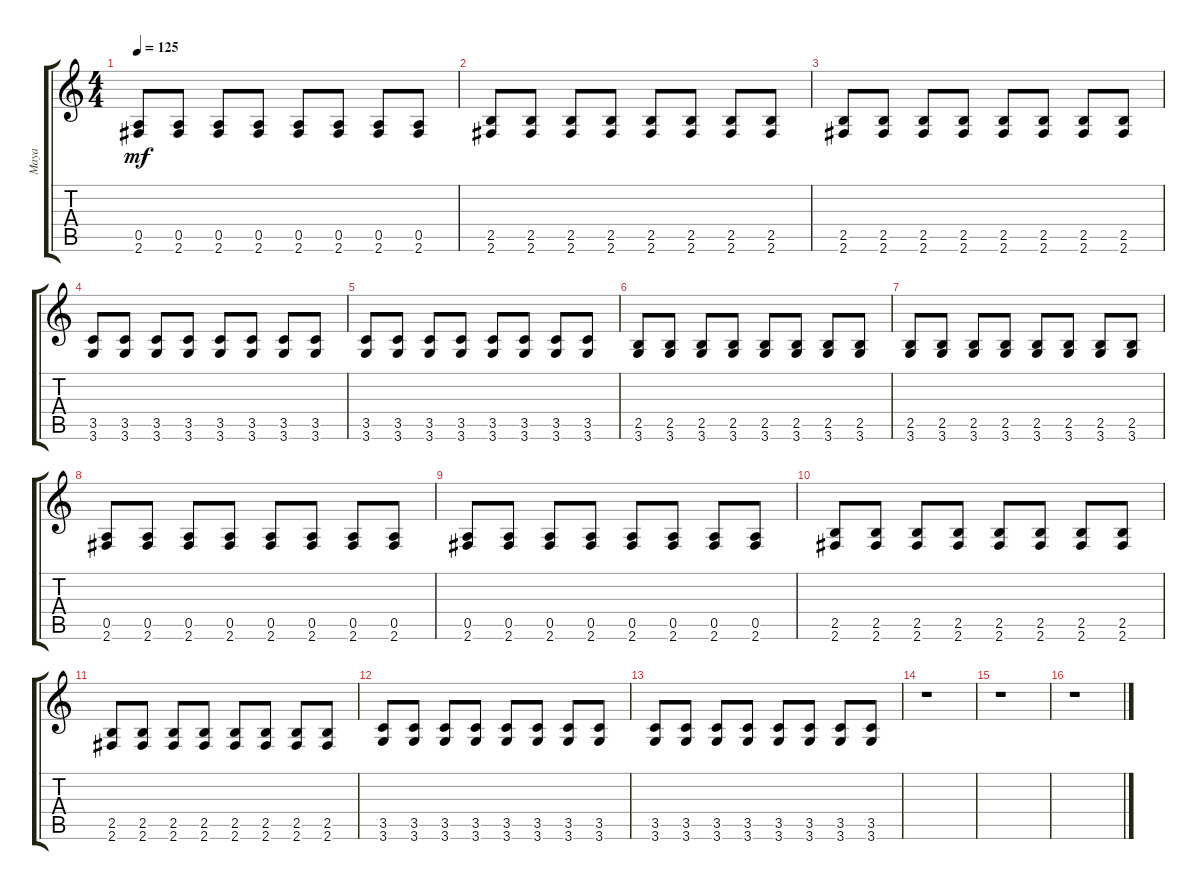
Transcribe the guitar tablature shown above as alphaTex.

\track ("Maya" "Maya") {instrument distortionguitar}
\staff {score tabs}
\tuning (E4 B3 G3 D3 A2 E2) {hide}
\ts (4 4)
\tempo 125
\clef g2
\ks c
(0.5 2.6).8{dy mf} (0.5 2.6).8 (0.5 2.6).8 (0.5 2.6).8 (0.5 2.6).8 (0.5 2.6).8 (0.5 2.6).8 (0.5 2.6).8 |
(2.5 2.6).8 (2.5 2.6).8 (2.5 2.6).8 (2.5 2.6).8 (2.5 2.6).8 (2.5 2.6).8 (2.5 2.6).8 (2.5 2.6).8 |
(2.5 2.6).8 (2.5 2.6).8 (2.5 2.6).8 (2.5 2.6).8 (2.5 2.6).8 (2.5 2.6).8 (2.5 2.6).8 (2.5 2.6).8 |
(3.5 3.6).8 (3.5 3.6).8 (3.5 3.6).8 (3.5 3.6).8 (3.5 3.6).8 (3.5 3.6).8 (3.5 3.6).8 (3.5 3.6).8 |
(3.5 3.6).8 (3.5 3.6).8 (3.5 3.6).8 (3.5 3.6).8 (3.5 3.6).8 (3.5 3.6).8 (3.5 3.6).8 (3.5 3.6).8 |
(2.5 3.6).8 (2.5 3.6).8 (2.5 3.6).8 (2.5 3.6).8 (2.5 3.6).8 (2.5 3.6).8 (2.5 3.6).8 (2.5 3.6).8 |
(2.5 3.6).8 (2.5 3.6).8 (2.5 3.6).8 (2.5 3.6).8 (2.5 3.6).8 (2.5 3.6).8 (2.5 3.6).8 (2.5 3.6).8 |
(0.5 2.6).8 (0.5 2.6).8 (0.5 2.6).8 (0.5 2.6).8 (0.5 2.6).8 (0.5 2.6).8 (0.5 2.6).8 (0.5 2.6).8 |
(0.5 2.6).8 (0.5 2.6).8 (0.5 2.6).8 (0.5 2.6).8 (0.5 2.6).8 (0.5 2.6).8 (0.5 2.6).8 (0.5 2.6).8 |
(2.5 2.6).8 (2.5 2.6).8 (2.5 2.6).8 (2.5 2.6).8 (2.5 2.6).8 (2.5 2.6).8 (2.5 2.6).8 (2.5 2.6).8 |
(2.5 2.6).8 (2.5 2.6).8 (2.5 2.6).8 (2.5 2.6).8 (2.5 2.6).8 (2.5 2.6).8 (2.5 2.6).8 (2.5 2.6).8 |
(3.5 3.6).8 (3.5 3.6).8 (3.5 3.6).8 (3.5 3.6).8 (3.5 3.6).8 (3.5 3.6).8 (3.5 3.6).8 (3.5 3.6).8 |
(3.5 3.6).8 (3.5 3.6).8 (3.5 3.6).8 (3.5 3.6).8 (3.5 3.6).8 (3.5 3.6).8 (3.5 3.6).8 (3.5 3.6).8 |
r.1 |
r.1 |
r.1
